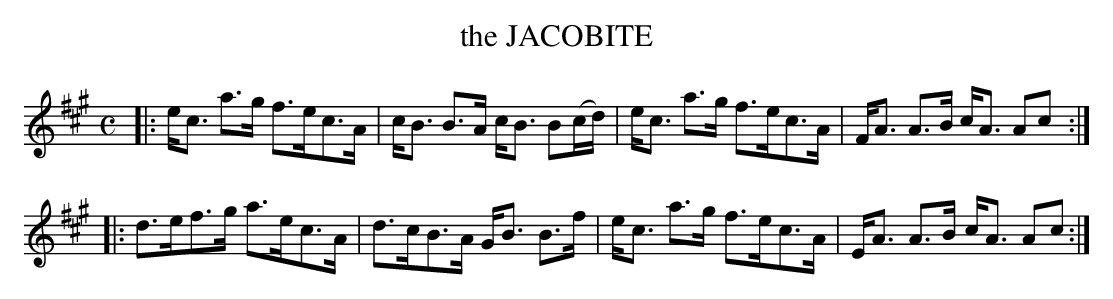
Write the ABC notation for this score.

X:1
T: the JACOBITE
M: C
L: 1/8
K: A
|:\
e<c a>g f>ec>A | c<B B>A c<B B(c/d/) |\
e<c a>g f>ec>A | F<A A>B c<A Ac :|
|:\
d>ef>g a>ec>A | d>cB>A G<B B>f |\
e<c a>g f>ec>A | E<A A>B c<A Ac :|
